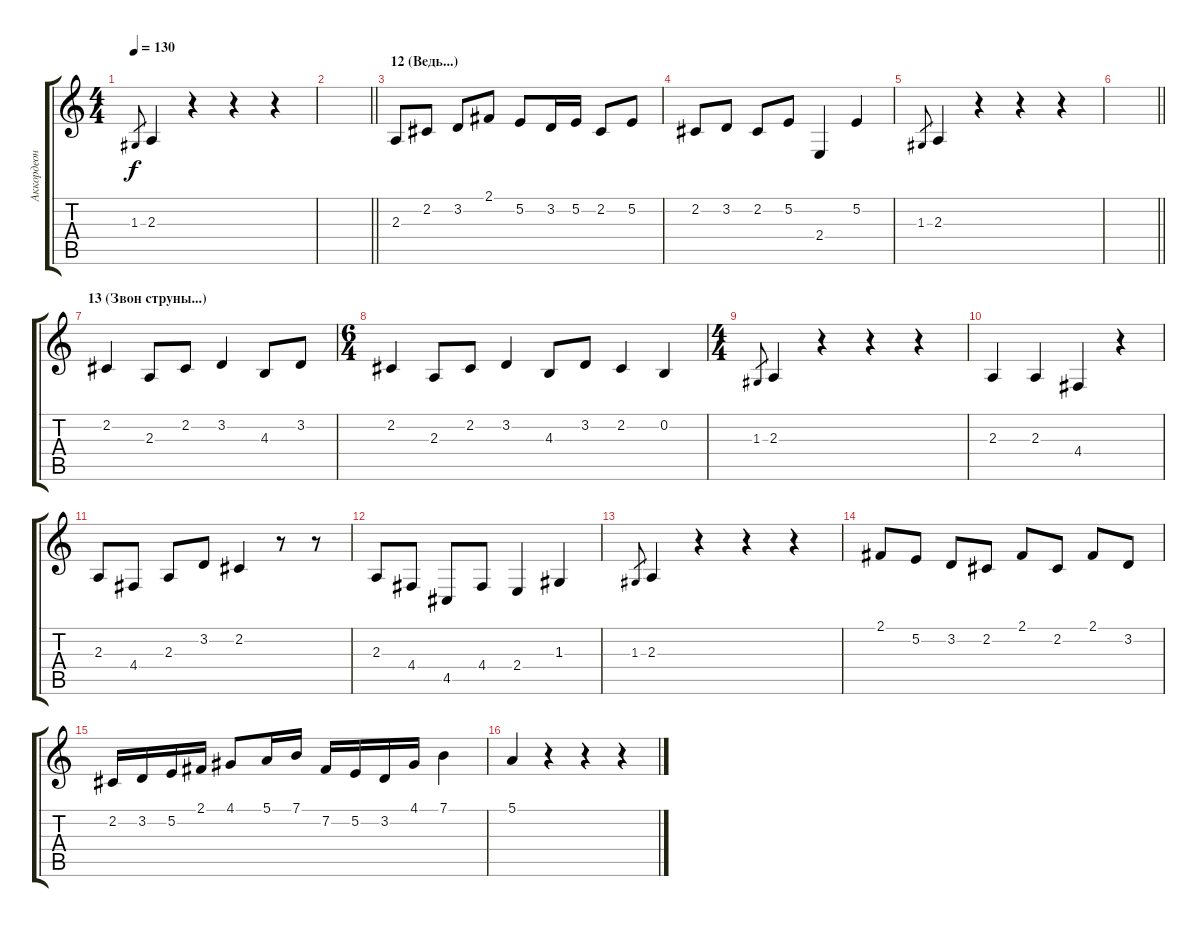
\track ("Аккордеон" "Аккордеон") {instrument accordion}
\staff {score tabs}
\tuning (E4 B3 G3 D3 A2 E2) {hide}
\ts (4 4)
\tempo 130
\clef g2
\ks c
1.3.8{gr dy f} 2.3.4 r.4 r.4 r.4 |
\barLineRight lightlight
|
\section ("" "12 (Ведь...)")
2.3.8 2.2.8 3.2.8 2.1.8 5.2.8 3.2.16 5.2.16 2.2.8 5.2.8 |
2.2.8 3.2.8 2.2.8 5.2.8 2.4.4 5.2.4 |
1.3.8{gr} 2.3.4 r.4 r.4 r.4 |
\barLineRight lightlight
|
\section ("" "13 (Звон струны...)")
2.2.4 2.3.8 2.2.8 3.2.4 4.3.8 3.2.8 |
\ts (6 4)
2.2.4 2.3.8 2.2.8 3.2.4 4.3.8 3.2.8 2.2.4 0.2.4 |
\ts (4 4)
1.3.8{gr} 2.3.4 r.4 r.4 r.4 |
2.3.4 2.3.4 4.4.4 r.4 |
2.3.8 4.4.8 2.3.8 3.2.8 2.2.4 r.8 r.8 |
2.3.8 4.4.8 4.5.8 4.4.8 2.4.4 1.3.4 |
1.3.8{gr} 2.3.4 r.4 r.4 r.4 |
2.1.8 5.2.8 3.2.8 2.2.8 2.1.8 2.2.8 2.1.8 3.2.8 |
2.2.16 3.2.16 5.2.16 2.1.16 4.1.8 5.1.16 7.1.16 7.2.16 5.2.16 3.2.16 4.1.16 7.1.4 |
5.1.4 r.4 r.4 r.4
